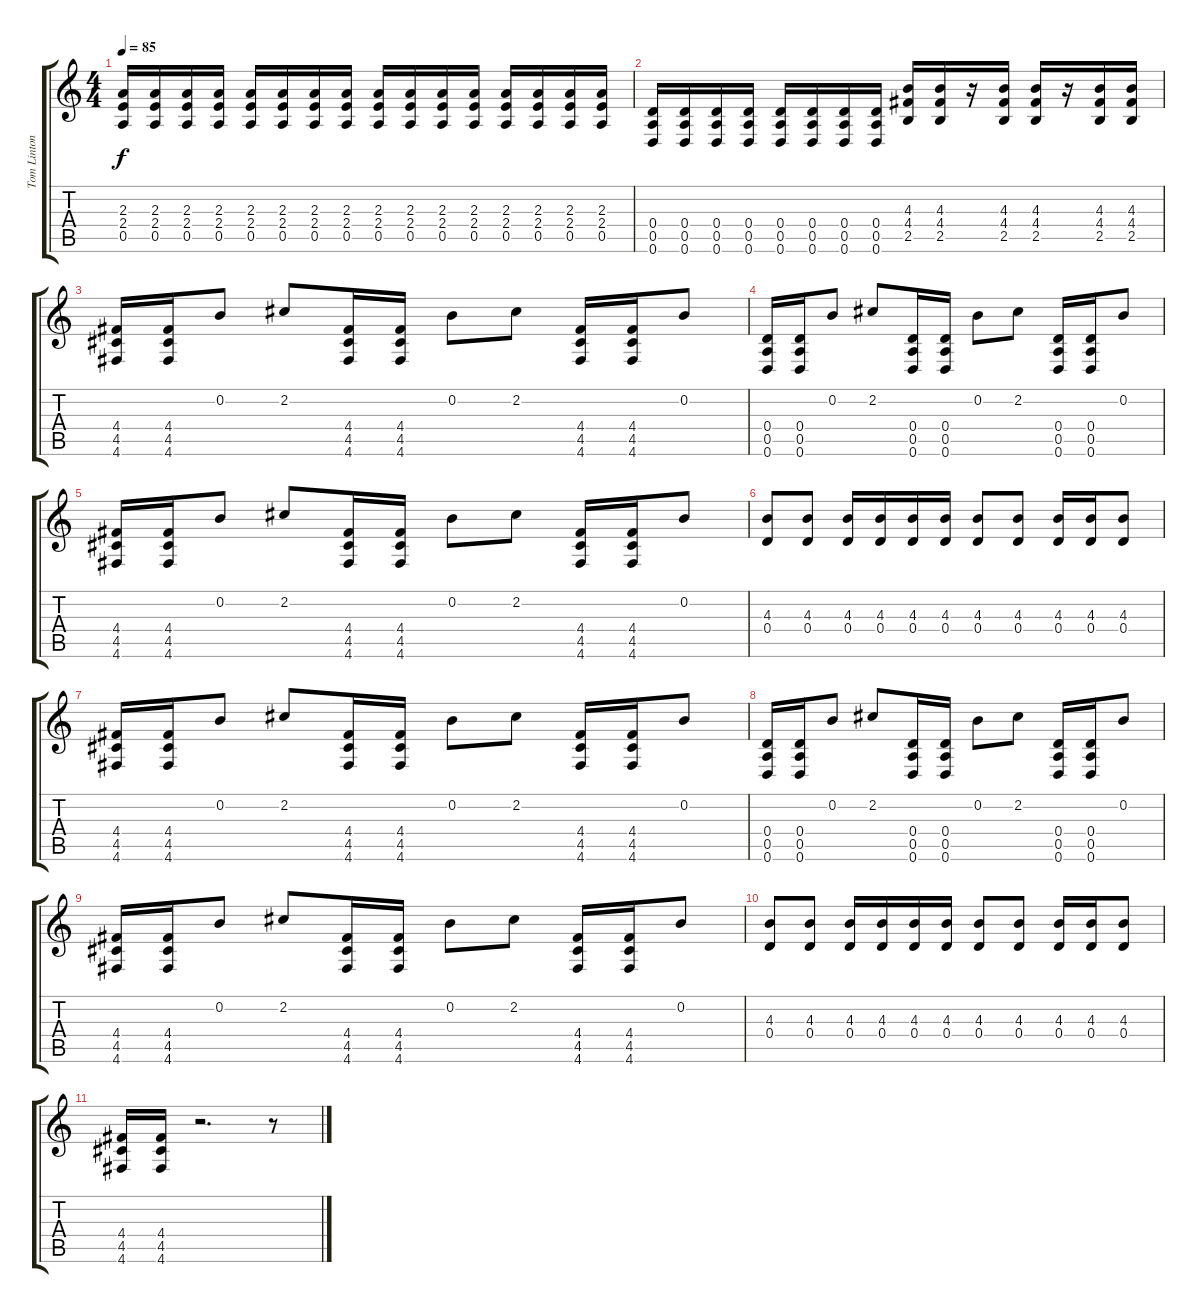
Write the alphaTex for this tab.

\track ("Tom Linton" "Tom Linton") {instrument distortionguitar}
\staff {score tabs}
\tuning (E4 B3 G3 D3 A2 D2) {hide}
\ts (4 4)
\tempo 85
\clef g2
\ks c
(2.3 2.4 0.5).16{dy f} (2.3 2.4 0.5).16 (2.3 2.4 0.5).16 (2.3 2.4 0.5).16 (2.3 2.4 0.5).16 (2.3 2.4 0.5).16 (2.3 2.4 0.5).16 (2.3 2.4 0.5).16 (2.3 2.4 0.5).16 (2.3 2.4 0.5).16 (2.3 2.4 0.5).16 (2.3 2.4 0.5).16 (2.3 2.4 0.5).16 (2.3 2.4 0.5).16 (2.3 2.4 0.5).16 (2.3 2.4 0.5).16 |
(0.4 0.5 0.6).16 (0.4 0.5 0.6).16 (0.4 0.5 0.6).16 (0.4 0.5 0.6).16 (0.4 0.5 0.6).16 (0.4 0.5 0.6).16 (0.4 0.5 0.6).16 (0.4 0.5 0.6).16 (4.3 4.4 2.5).16 (4.3 4.4 2.5).16 r.16 (4.3 4.4 2.5).16 (4.3 4.4 2.5).16 r.16 (4.3 4.4 2.5).16 (4.3 4.4 2.5).16 |
(4.4 4.5 4.6).16 (4.4 4.5 4.6).16 0.2.8 2.2.8 (4.4 4.5 4.6).16 (4.4 4.5 4.6).16 0.2.8 2.2.8 (4.4 4.5 4.6).16 (4.4 4.5 4.6).16 0.2.8 |
(0.4 0.5 0.6).16 (0.4 0.5 0.6).16 0.2.8 2.2.8 (0.4 0.5 0.6).16 (0.4 0.5 0.6).16 0.2.8 2.2.8 (0.4 0.5 0.6).16 (0.4 0.5 0.6).16 0.2.8 |
(4.4 4.5 4.6).16 (4.4 4.5 4.6).16 0.2.8 2.2.8 (4.4 4.5 4.6).16 (4.4 4.5 4.6).16 0.2.8 2.2.8 (4.4 4.5 4.6).16 (4.4 4.5 4.6).16 0.2.8 |
(4.3 0.4).8 (4.3 0.4).8 (4.3 0.4).16 (4.3 0.4).16 (4.3 0.4).16 (4.3 0.4).16 (4.3 0.4).8 (4.3 0.4).8 (4.3 0.4).16 (4.3 0.4).16 (4.3 0.4).8 |
(4.4 4.5 4.6).16 (4.4 4.5 4.6).16 0.2.8 2.2.8 (4.4 4.5 4.6).16 (4.4 4.5 4.6).16 0.2.8 2.2.8 (4.4 4.5 4.6).16 (4.4 4.5 4.6).16 0.2.8 |
(0.4 0.5 0.6).16 (0.4 0.5 0.6).16 0.2.8 2.2.8 (0.4 0.5 0.6).16 (0.4 0.5 0.6).16 0.2.8 2.2.8 (0.4 0.5 0.6).16 (0.4 0.5 0.6).16 0.2.8 |
(4.4 4.5 4.6).16 (4.4 4.5 4.6).16 0.2.8 2.2.8 (4.4 4.5 4.6).16 (4.4 4.5 4.6).16 0.2.8 2.2.8 (4.4 4.5 4.6).16 (4.4 4.5 4.6).16 0.2.8 |
(4.3 0.4).8 (4.3 0.4).8 (4.3 0.4).16 (4.3 0.4).16 (4.3 0.4).16 (4.3 0.4).16 (4.3 0.4).8 (4.3 0.4).8 (4.3 0.4).16 (4.3 0.4).16 (4.3 0.4).8 |
(4.4 4.5 4.6).16 (4.4 4.5 4.6).16 r.2{d} r.8
